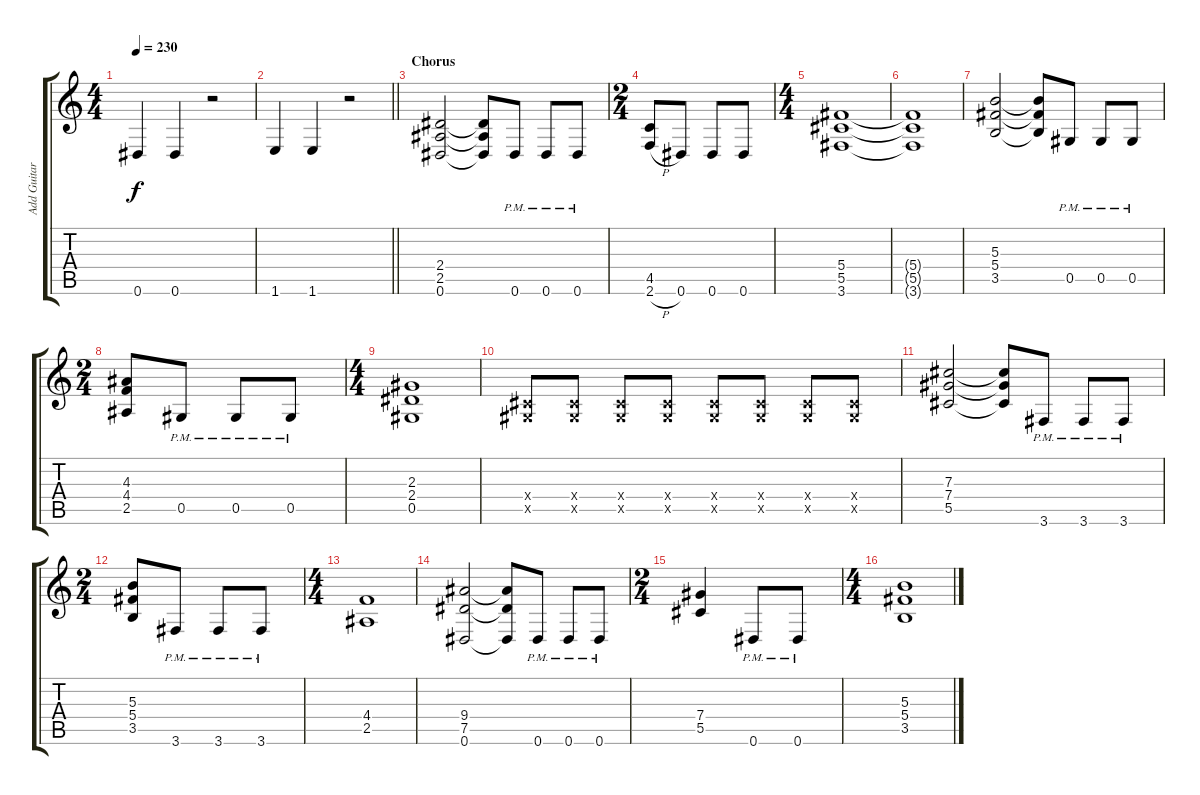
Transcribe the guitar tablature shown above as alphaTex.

\track ("Add Guitar" "Add Guitar") {instrument overdrivenguitar}
\staff {score tabs}
\tuning (Eb4 Bb3 Gb3 Db3 Ab2 Eb2) {hide}
\ts (4 4)
\tempo 230
\clef g2
\ks c
0.6.4{dy f} 0.6.4 r.2 |
\barLineRight lightlight
1.6.4 1.6.4 r.2 |
\section ("" "Chorus")
(2.4 2.5 0.6).2 (2.4{t} 2.5{t} 0.6{t}).8 0.6{pm}.8 0.6{pm}.8 0.6{pm}.8 |
\ts (2 4)
(4.5 2.6{h}).8 0.6.8 0.6.8 0.6.8 |
\ts (4 4)
(5.4 5.5 3.6).1 |
(5.4{t} 5.5{t} 3.6{t}).1 |
(5.3 5.4 3.5).2 (5.3{t} 5.4{t} 3.5{t}).8 0.5{pm}.8 0.5{pm}.8 0.5{pm}.8 |
\ts (2 4)
(4.3 4.4 2.5).8 0.5{pm}.8 0.5{pm}.8 0.5{pm}.8 |
\ts (4 4)
(2.3 2.4 0.5).1 |
(0.4{x} 0.5{x}).8 (0.4{x} 0.5{x}).8 (0.4{x} 0.5{x}).8 (0.4{x} 0.5{x}).8 (0.4{x} 0.5{x}).8 (0.4{x} 0.5{x}).8 (0.4{x} 0.5{x}).8 (0.4{x} 0.5{x}).8 |
(7.3 7.4 5.5).2 (7.3{t} 7.4{t} 5.5{t}).8 3.6{pm}.8 3.6{pm}.8 3.6{pm}.8 |
\ts (2 4)
(5.3 5.4 3.5).8 3.6{pm}.8 3.6{pm}.8 3.6{pm}.8 |
\ts (4 4)
(4.4 2.5).1 |
(9.4 7.5 0.6).2 (9.4{t} 7.5{t} 0.6{t}).8 0.6{pm}.8 0.6{pm}.8 0.6{pm}.8 |
\ts (2 4)
(7.4 5.5).4 0.6{pm}.8 0.6{pm}.8 |
\ts (4 4)
(5.3 5.4 3.5).1
